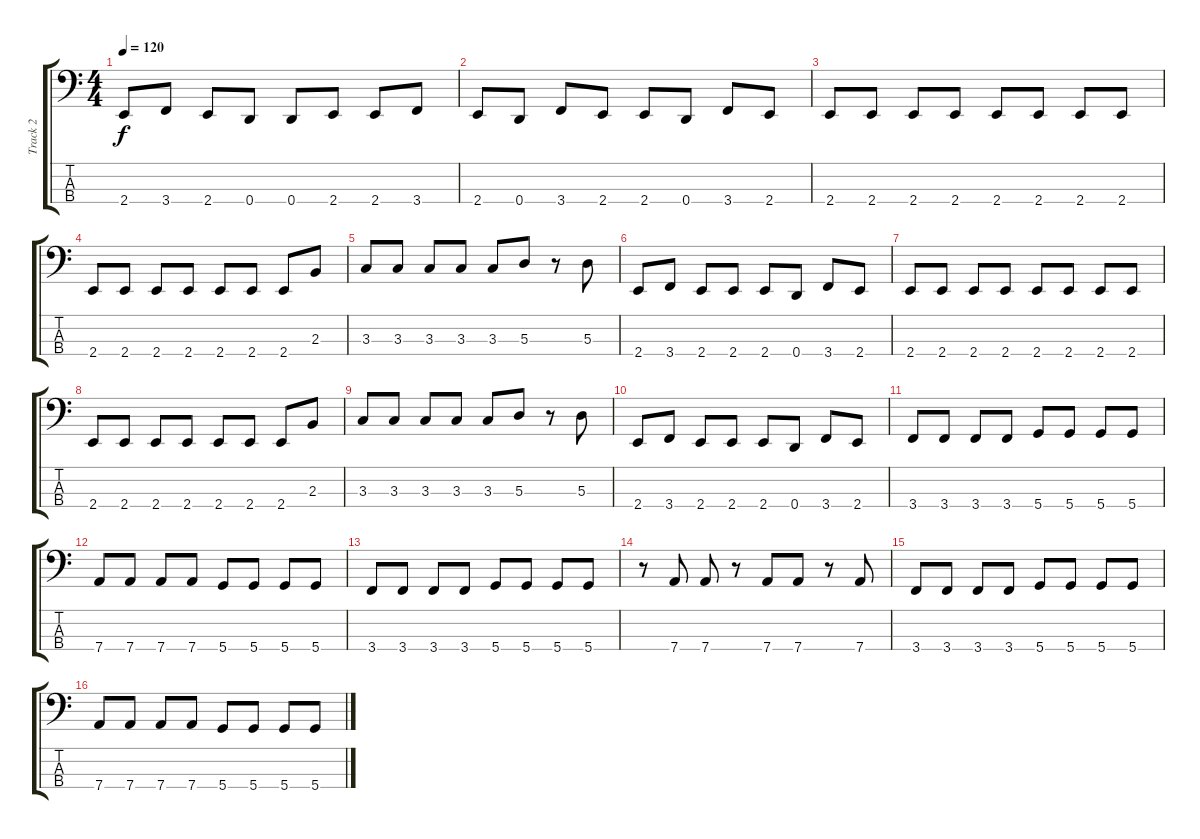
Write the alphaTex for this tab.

\track ("Track 2" "Track 2") {instrument electricbassfinger}
\staff {score tabs}
\tuning (G2 D2 A1 D1) {hide}
\ts (4 4)
\tempo 120
\clef f4
\ks c
2.4.8{dy f} 3.4.8 2.4.8 0.4.8 0.4.8 2.4.8 2.4.8 3.4.8 |
2.4.8 0.4.8 3.4.8 2.4.8 2.4.8 0.4.8 3.4.8 2.4.8 |
2.4.8 2.4.8 2.4.8 2.4.8 2.4.8 2.4.8 2.4.8 2.4.8 |
2.4.8 2.4.8 2.4.8 2.4.8 2.4.8 2.4.8 2.4.8 2.3.8 |
3.3.8 3.3.8 3.3.8 3.3.8 3.3.8 5.3.8 r.8 5.3.8 |
2.4.8 3.4.8 2.4.8 2.4.8 2.4.8 0.4.8 3.4.8 2.4.8 |
2.4.8 2.4.8 2.4.8 2.4.8 2.4.8 2.4.8 2.4.8 2.4.8 |
2.4.8 2.4.8 2.4.8 2.4.8 2.4.8 2.4.8 2.4.8 2.3.8 |
3.3.8 3.3.8 3.3.8 3.3.8 3.3.8 5.3.8 r.8 5.3.8 |
2.4.8 3.4.8 2.4.8 2.4.8 2.4.8 0.4.8 3.4.8 2.4.8 |
3.4.8 3.4.8 3.4.8 3.4.8 5.4.8 5.4.8 5.4.8 5.4.8 |
7.4.8 7.4.8 7.4.8 7.4.8 5.4.8 5.4.8 5.4.8 5.4.8 |
3.4.8 3.4.8 3.4.8 3.4.8 5.4.8 5.4.8 5.4.8 5.4.8 |
r.8 7.4.8 7.4.8 r.8 7.4.8 7.4.8 r.8 7.4.8 |
3.4.8 3.4.8 3.4.8 3.4.8 5.4.8 5.4.8 5.4.8 5.4.8 |
7.4.8 7.4.8 7.4.8 7.4.8 5.4.8 5.4.8 5.4.8 5.4.8
